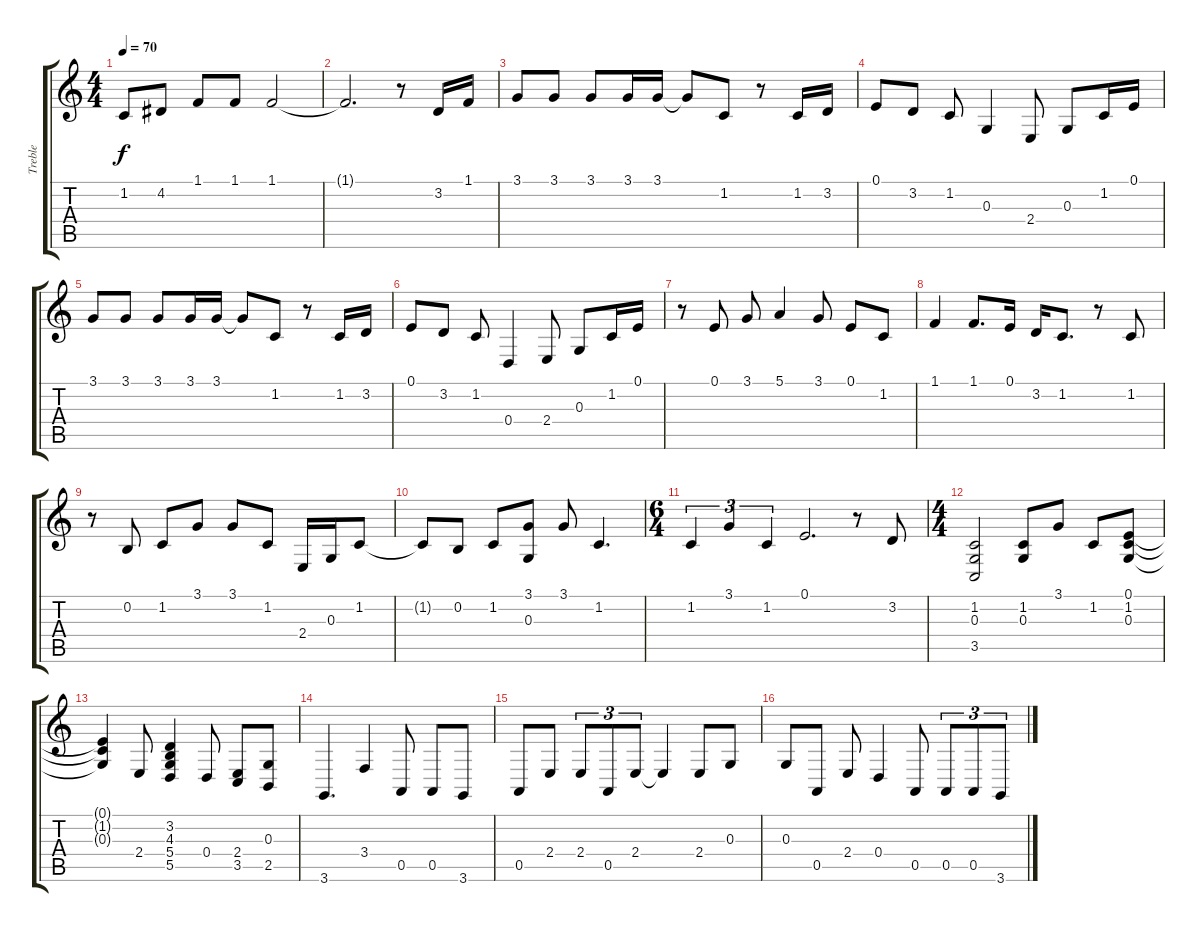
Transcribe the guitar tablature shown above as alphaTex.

\track ("Treble" "Treble") {instrument acousticgrandpiano}
\staff {score tabs}
\tuning (E4 B3 G3 D3 A2 E2) {hide}
\ts (4 4)
\tempo 70
\clef g2
\ks c
1.2.8{dy f} 4.2.8 1.1.8 1.1.8 1.1.2 |
1.1{t}.2{d} r.8 3.2.16 1.1.16 |
3.1.8 3.1.8 3.1.8 3.1.16 3.1.16 3.1{t}.8 1.2.8 r.8 1.2.16 3.2.16 |
0.1.8 3.2.8 1.2.8 0.3.4 2.4.8 0.3.8 1.2.16 0.1.16 |
3.1.8 3.1.8 3.1.8 3.1.16 3.1.16 3.1{t}.8 1.2.8 r.8 1.2.16 3.2.16 |
0.1.8 3.2.8 1.2.8 0.4.4 2.4.8 0.3.8 1.2.16 0.1.16 |
r.8 0.1.8 3.1.8 5.1.4 3.1.8 0.1.8 1.2.8 |
1.1.4 1.1.8{d} 0.1.16 3.2.16 1.2.8{d} r.8 1.2.8 |
r.8 0.2.8 1.2.8 3.1.8 3.1.8 1.2.8 2.4.16 0.3.16 1.2.8 |
1.2{t}.8 0.2.8 1.2.8 (3.1 0.3).8 3.1.8 1.2.4{d} |
\ts (6 4)
1.2.4{tu (3 2)} 3.1.4{tu (3 2)} 1.2.4{tu (3 2)} 0.1.2{d} r.8 3.2.8 |
\ts (4 4)
(1.2 0.3 3.5).2 (1.2 0.3).8 3.1.8 1.2.8 (0.1 1.2 0.3).8 |
(0.1{t} 1.2{t} 0.3{t}).4 2.4.8 (3.2 4.3 5.4 5.5).4 0.4.8 (2.4 3.5).8 (0.3 2.5).8 |
3.6.4{d} 3.4.4 0.5.8 0.5.8 3.6.8 |
0.5.8 2.4.8 2.4.8{tu (3 2)} 0.5.8{tu (3 2)} 2.4.8{tu (3 2)} 2.4{t}.4 2.4.8 0.3.8 |
0.3.8 0.5.8 2.4.8 0.4.4 0.5.8 0.5.8{tu (3 2)} 0.5.8{tu (3 2)} 3.6.8{tu (3 2)}
